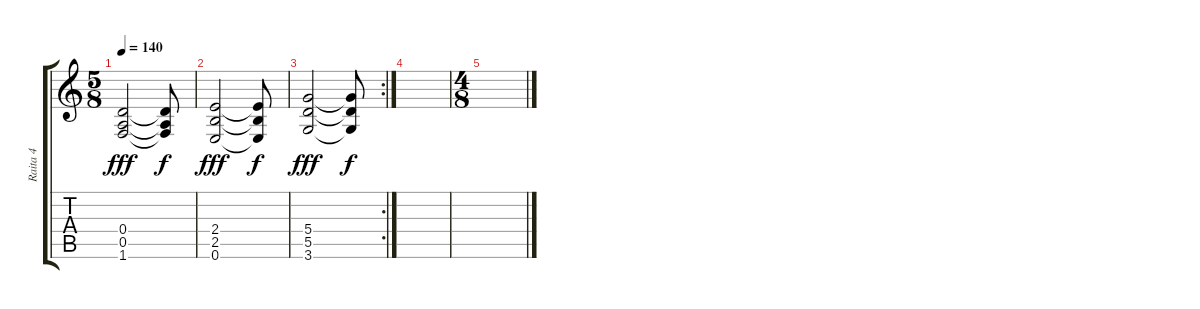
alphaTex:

\track ("Raita 4" "Raita 4") {instrument electricguitarclean}
\staff {score tabs}
\tuning (E4 B3 G3 D3 A2 E2) {hide}
\ts (5 8)
\tempo 140
\clef g2
\ks c
(0.4 0.5 1.6).2{dy fff} (0.4{t} 0.5{t} 1.6{t}).8{dy f} |
(2.4 2.5 0.6).2{dy fff} (2.4{t} 2.5{t} 0.6{t}).8{dy f} |
\rc 2
(5.4 5.5 3.6).2{dy fff} (5.4{t} 5.5{t} 3.6{t}).8{dy f} |
|
\ts (4 8)
